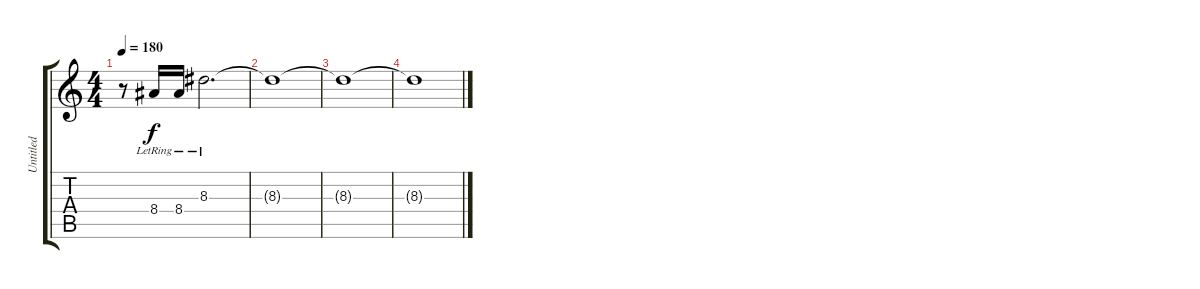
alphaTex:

\track ("Untitled" "Untitled") {instrument distortionguitar}
\staff {score tabs}
\tuning (E4 B3 G3 D3 A2 E2) {hide}
\ts (4 4)
\tempo 180
\clef g2
\ks c
r.8{dy f} 8.4{lr}.16 8.4{lr}.16 8.3{lr}.2{d} |
8.3{t}.1 |
8.3{t}.1 |
8.3{t}.1
